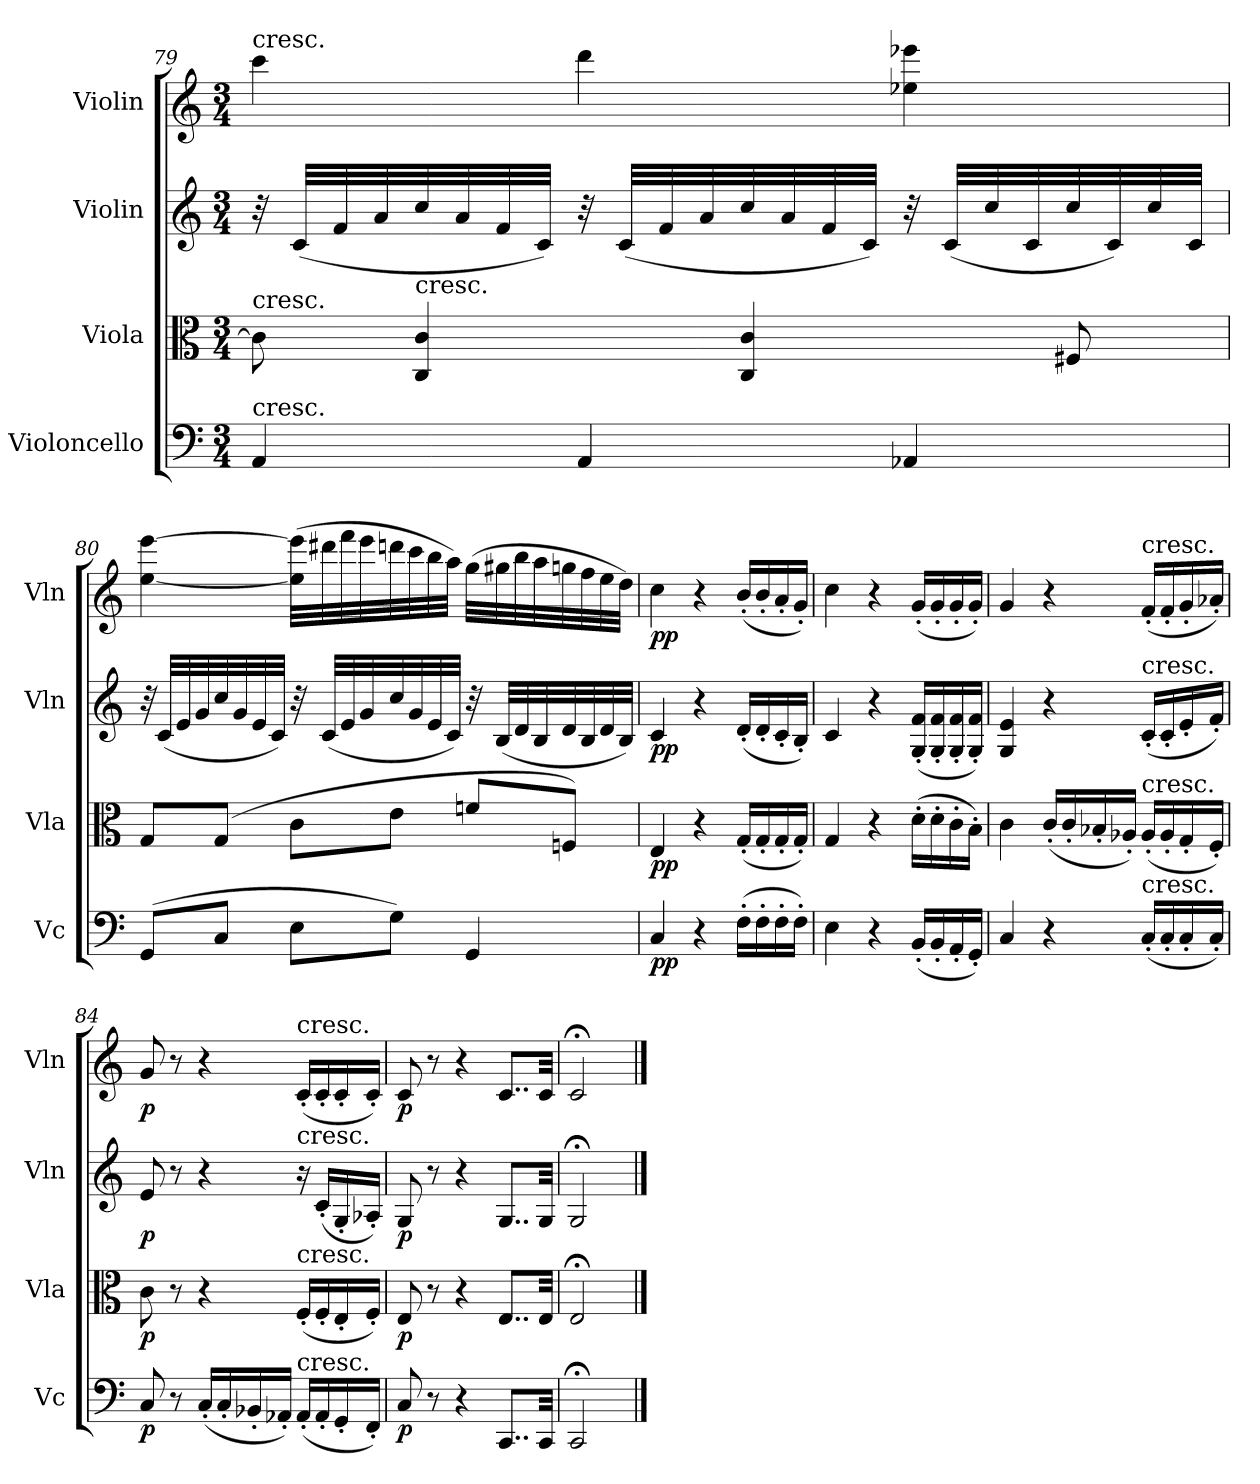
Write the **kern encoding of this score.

**kern	**dynam	**kern	**dynam	**kern	**dynam	**kern	**dynam
*part4	*part4	*part3	*part3	*part2	*part2	*part1	*part1
*staff4	*staff4	*staff3	*staff3	*staff2	*staff2	*staff1	*staff1
*I"Violoncello	*	*I"Viola	*	*I"Violin	*	*I"Violin	*
*I'Vc	*	*I'Vla	*	*I'Vln	*	*I'Vln	*
*clefF4	*	*clefC3	*	*clefG2	*	*clefG2	*
*k[]	*	*k[]	*	*k[]	*	*k[]	*
*M3/4	*	*M3/4	*	*M3/4	*	*M3/4	*
=79	=79	=79	=79	=79	=79	=79	=79
!	!	!	!	!	!	!LO:TX:t=cresc.	!
!	!	!LO:TX:t=cresc.	!	!	!	!	!
!LO:TX:t=cresc.	!	!	!	!	!	!	!
4AA/	.	8c\]	.	32r	.	4ccc\	.
.	.	.	.	(32c/LLL	.	.	.
.	.	.	.	32f/	.	.	.
.	.	.	.	32a/	.	.	.
!	!	!LO:TX:t=cresc.	!	!	!	!	!
.	.	4C/ 4c/	.	32cc/	.	.	.
.	.	.	.	32a/	.	.	.
.	.	.	.	32f/	.	.	.
.	.	.	.	32c/JJJ)	.	.	.
4AA/	.	.	.	32r	.	4ddd\	.
.	.	.	.	(32c/LLL	.	.	.
.	.	.	.	32f/	.	.	.
.	.	.	.	32a/	.	.	.
.	.	4C/ 4c/	.	32cc/	.	.	.
.	.	.	.	32a/	.	.	.
.	.	.	.	32f/	.	.	.
.	.	.	.	32c/JJJ)	.	.	.
4AA-X/	.	.	.	32r	.	4ee-X\ 4eee-X\	.
.	.	.	.	(32c/LLL	.	.	.
.	.	.	.	32cc/	.	.	.
.	.	.	.	32c/	.	.	.
.	.	8F#X/	.	32cc/	.	.	.
.	.	.	.	32c/)	.	.	.
.	.	.	.	32cc/	.	.	.
.	.	.	.	32c/JJJ	.	.	.
=80	=80	=80	=80	=80	=80	=80	=80
(8GG/L	.	8G/L	.	32r	.	[4ee\ [4eee\	.
.	.	.	.	(32c/LLL	.	.	.
.	.	.	.	32e/	.	.	.
.	.	.	.	32g/	.	.	.
8C/J	.	(8G/J	.	32cc/	.	.	.
.	.	.	.	32g/	.	.	.
.	.	.	.	32e/	.	.	.
.	.	.	.	32c/JJJ)	.	.	.
8E\L	.	8c\L	.	32r	.	(32ee]\ 32eee]\LLL	.
.	.	.	.	(32c/LLL	.	32ddd#X\	.
.	.	.	.	32e/	.	32fff\	.
.	.	.	.	32g/	.	32eee\	.
8G\J)	.	8e\J	.	32cc/	.	32dddn\	.
.	.	.	.	32g/	.	32ccc\	.
.	.	.	.	32e/	.	32bb\	.
.	.	.	.	32c/JJJ)	.	32aa\JJJ)	.
4GG/	.	8fn/L	.	32r	.	(32gg\LLL	.
.	.	.	.	(32B/LLL	.	32gg#X\	.
.	.	.	.	32d/	.	32bb\	.
.	.	.	.	32B/	.	32aa\	.
.	.	8Fn/J)	.	32d/	.	32ggn\	.
.	.	.	.	32B/	.	32ff\	.
.	.	.	.	32d/	.	32ee\	.
.	.	.	.	32B/JJJ)	.	32dd\JJJ)	.
=81	=81	=81	=81	=81	=81	=81	=81
4C/	pp	4E/	pp	4c/	pp	4cc\	pp
4r	.	4r	.	4r	.	4r	.
(16F'\LL	.	(16G'/LL	.	(16d'/LL	.	(16b'/LL	.
16F'\	.	16G'/	.	16d'/	.	16b'/	.
16F'\	.	16G'/	.	16c'/	.	16a'/	.
16F'\JJ)	.	16G'/JJ)	.	16B'/JJ)	.	16g'/JJ)	.
=82	=82	=82	=82	=82	=82	=82	=82
4E\	.	4G/	.	4c/	.	4cc\	.
4r	.	4r	.	4r	.	4r	.
(16BB'/LL	.	(16d'\LL	.	(16G'/ 16f'/LL	.	(16g'/LL	.
16BB'/	.	16d'\	.	16G'/ 16f'/	.	16g'/	.
16AA'/	.	16c'\	.	16G'/ 16f'/	.	16g'/	.
16GG'/JJ)	.	16B'\JJ)	.	16G'/ 16f'/JJ)	.	16g'/JJ)	.
=83	=83	=83	=83	=83	=83	=83	=83
4C/	.	4c\	.	4G/ 4e/	.	4g/	.
4r	.	(16c'/LL	.	4r	.	4r	.
.	.	16c'/	.	.	.	.	.
.	.	16B-X'/	.	.	.	.	.
.	.	16A-X'/JJ)	.	.	.	.	.
!	!	!	!	!	!	!LO:TX:t=cresc.	!
!	!	!	!	!LO:TX:t=cresc.	!	!	!
!	!	!LO:TX:t=cresc.	!	!	!	!	!
!LO:TX:t=cresc.	!	!	!	!	!	!	!
(16C'/LL	.	(16A-'/LL	.	(16c'/LL	.	(16f'/LL	.
16C'/	.	16A-'/	.	16c'/	.	16f'/	.
16C'/	.	16G'/	.	16e'/	.	16g'/	.
16C'/JJ)	.	16F'/JJ)	.	16f'/JJ)	.	16a-X'/JJ)	.
=84	=84	=84	=84	=84	=84	=84	=84
8C/	p	8c\	p	8e/	p	8g/	p
8r	.	8r	.	8r	.	8r	.
(16C'/LL	.	4r	.	4r	.	4r	.
16C'/	.	.	.	.	.	.	.
16BB-X'/	.	.	.	.	.	.	.
16AA-X'/JJ)	.	.	.	.	.	.	.
!	!	!	!	!	!	!LO:TX:t=cresc.	!
!	!	!	!	!LO:TX:t=cresc.	!	!	!
!	!	!LO:TX:t=cresc.	!	!	!	!	!
!LO:TX:t=cresc.	!	!	!	!	!	!	!
(16AA-'/LL	.	(16F'/LL	.	16r	.	(16c'/LL	.
16AA-'/	.	16F'/	.	(16c'/LL	.	16c'/	.
16GG'/	.	16E'/	.	16G'/	.	16c'/	.
16FF'/JJ)	.	16F'/JJ)	.	16A-X'/JJ)	.	16c'/JJ)	.
=85	=85	=85	=85	=85	=85	=85	=85
8C/	p	8E/	p	8G/	p	8c/	p
8r	.	8r	.	8r	.	8r	.
4r	.	4r	.	4r	.	4r	.
8..CC/L	.	8..E/L	.	8..G/L	.	8..c/L	.
32CC/Jkk	.	32E/Jkk	.	32G/Jkk	.	32c/Jkk	.
=86	=86	=86	=86	=86	=86	=86	=86
2CC;</	.	2E;</	.	2G;</	.	2c;</	.
==	==	==	==	==	==	==	==
*-	*-	*-	*-	*-	*-	*-	*-
